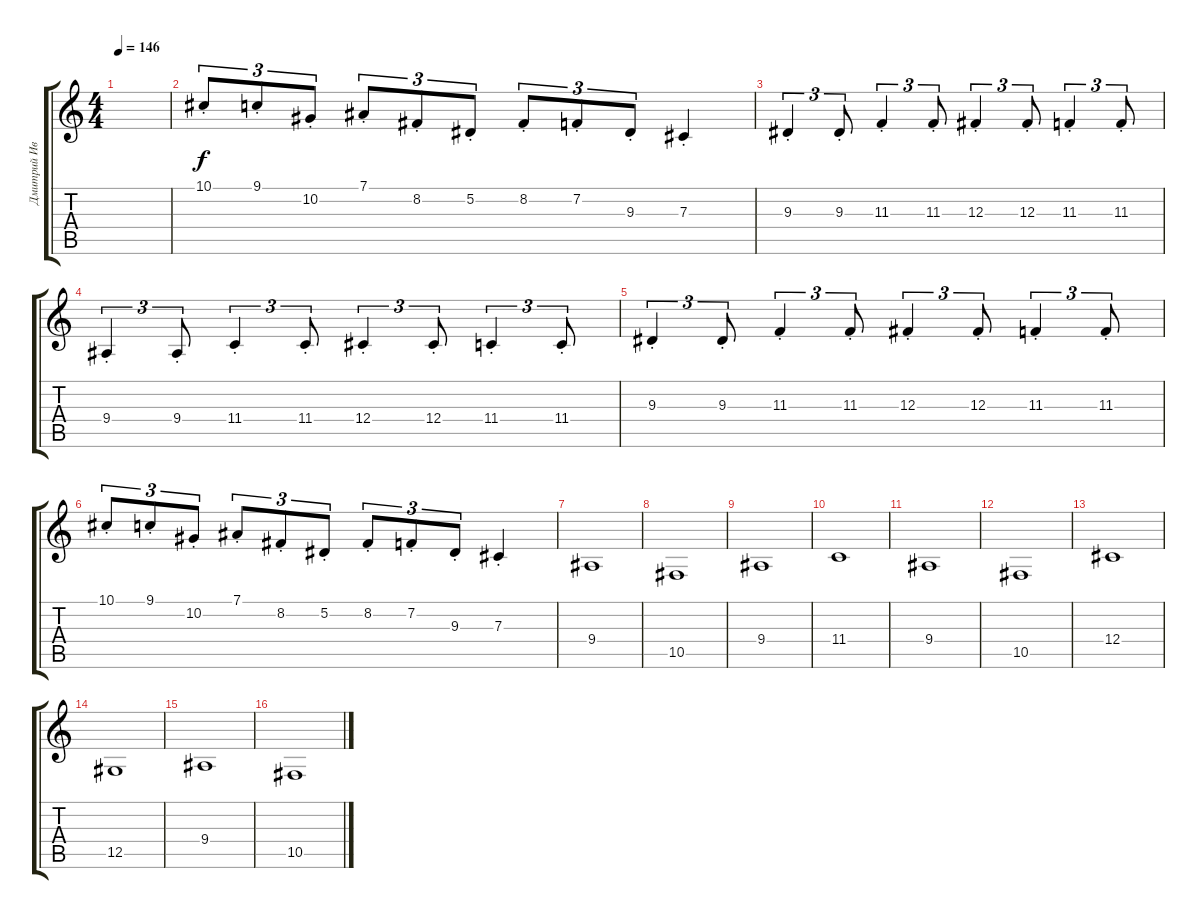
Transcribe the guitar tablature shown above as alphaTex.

\track ("Дмитрий Иванов" "Дмитрий Ив") {instrument stringensemble1}
\staff {score tabs}
\tuning (Eb4 Bb3 Gb3 Db3 Ab2 Eb2) {hide}
\ts (4 4)
\tempo 146
\clef g2
\ks c
|
10.1{st}.8{tu (3 2) dy f} 9.1{st}.8{tu (3 2)} 10.2{st}.8{tu (3 2)} 7.1{st}.8{tu (3 2)} 8.2{st}.8{tu (3 2)} 5.2{st}.8{tu (3 2)} 8.2{st}.8{tu (3 2)} 7.2{st}.8{tu (3 2)} 9.3{st}.8{tu (3 2)} 7.3{st}.4 |
9.3{st}.4{tu (3 2)} 9.3{st}.8{tu (3 2)} 11.3{st}.4{tu (3 2)} 11.3{st}.8{tu (3 2)} 12.3{st}.4{tu (3 2)} 12.3{st}.8{tu (3 2)} 11.3{st}.4{tu (3 2)} 11.3{st}.8{tu (3 2)} |
9.4{st}.4{tu (3 2)} 9.4{st}.8{tu (3 2)} 11.4{st}.4{tu (3 2)} 11.4{st}.8{tu (3 2)} 12.4{st}.4{tu (3 2)} 12.4{st}.8{tu (3 2)} 11.4{st}.4{tu (3 2)} 11.4{st}.8{tu (3 2)} |
9.3{st}.4{tu (3 2)} 9.3{st}.8{tu (3 2)} 11.3{st}.4{tu (3 2)} 11.3{st}.8{tu (3 2)} 12.3{st}.4{tu (3 2)} 12.3{st}.8{tu (3 2)} 11.3{st}.4{tu (3 2)} 11.3{st}.8{tu (3 2)} |
10.1{st}.8{tu (3 2)} 9.1{st}.8{tu (3 2)} 10.2{st}.8{tu (3 2)} 7.1{st}.8{tu (3 2)} 8.2{st}.8{tu (3 2)} 5.2{st}.8{tu (3 2)} 8.2{st}.8{tu (3 2)} 7.2{st}.8{tu (3 2)} 9.3{st}.8{tu (3 2)} 7.3{st}.4 |
9.4.1 |
10.5.1 |
9.4.1 |
11.4.1 |
9.4.1 |
10.5.1 |
12.4.1 |
12.5.1 |
9.4.1 |
10.5.1
